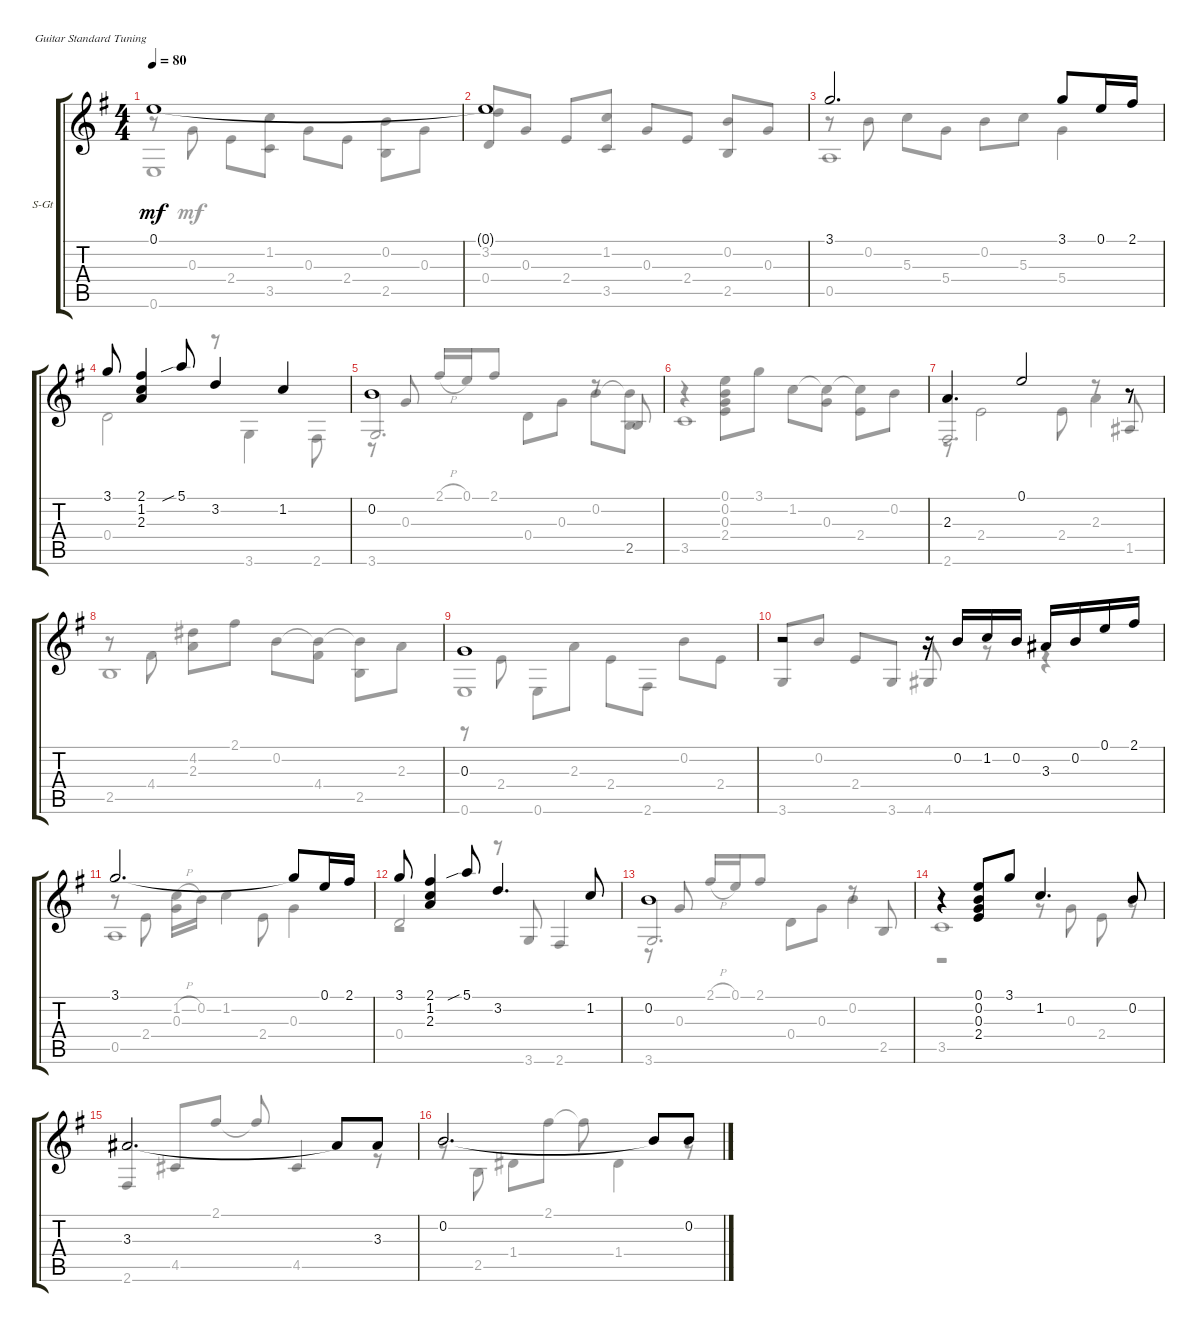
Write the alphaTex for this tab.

\defaultSystemsLayout 4
\bracketExtendMode groupsimilarinstruments
\firstSystemTrackNameOrientation horizontal
\otherSystemsTrackNameOrientation horizontal
\track ("Steel Guitar" "S-Gt") {instrument acousticguitarnylon}
\staff {score tabs}
\tuning (E4 B3 G3 D3 A2 E2)
\voice
\ts (4 4)
\tempo 80
\clef g2
\ks eminor
0.1.1{dy mf} |
0.1{t}.1 |
3.1.2{d} 3.1.8 0.1.16 2.1.16 |
3.1.8 (2.1 1.2 2.3).4 5.1{sib}.8 3.2.4 1.2.4 |
0.2.1 |
|
2.3.4{d} 0.1.2 r.8 |
|
0.3.1 |
r.2 r.16 0.2.16 1.2.16 0.2.16 3.3.16 0.2.16 0.1.16 2.1.16 |
3.1.2{d} 3.1{t}.8 0.1.16 2.1.16 |
3.1.8 (2.1 1.2 2.3).4 5.1{sib}.8 3.2.4{d} 1.2.8 |
0.2.1 |
r.4 (0.1 0.2 0.3 2.4).8 3.1.8 1.2.4{d} 0.2.8 |
3.3.2{d} 3.3{t}.8 3.3.8 |
0.2.2{d} 0.2{t}.8 0.2.8
\voice
\clef g2
\ottava regular
\simile none
\ks eminor
0.6.1{dy mf} |
|
0.5.1 |
0.4.2 r.8 3.6.4 2.6.8 |
3.6.2{d beam invert} r.8{beam invert} 2.5.8{beam invert} |
3.5.1 |
2.6.2{d beam invert} r.8{beam invert} 1.5.8{beam invert} |
2.5.1 |
0.6.1 |
|
0.5.1 |
0.4.2{beam invert} r.8{beam invert} 3.6.8{beam invert} 2.6.4{beam invert} |
3.6.2{d beam invert} r.8{beam invert} 2.5.8{beam invert} |
3.5.1 |
|
\voice
\clef g2
\ottava regular
\simile none
\ks eminor
r.8{dy mf} 0.3.8 2.4.8 (1.2 3.5).8 0.3.8 2.4.8 (2.5 0.2).8 0.3.8 |
(3.2 0.4).8{beam invert} 0.3.8 2.4.8{beam invert} (1.2 3.5).8 0.3.8{beam invert} 2.4.8 (2.5 0.2).8{beam invert} 0.3.8 |
r.8 0.2.8 5.3.8 5.4.8 0.2.8 5.3.8 5.4.4 |
|
r.8 0.3.8 2.1{h}.16{beam invert} 0.1.16 2.1.8 0.4.8 0.3.8 0.2.8 (2.5 0.2{t}).8 |
r.4 (2.4 0.3 0.2 0.1).8 3.1.8 1.2.8 (1.2{t} 0.3).8 (1.2{t} 2.4).8 0.2.8 |
r.8 2.4.2 2.4.8 2.3.4 |
r.8 4.4.8 (4.2 2.3).8 2.1.8 0.2.8 (0.2{t} 4.4).8 (0.2{t} 2.5).8 2.3.8 |
r.8 2.4.8 0.6.8 2.3.8 2.4.8 2.6.8 0.2.8 2.4.8 |
3.6.8{beam invert} 0.2.8 2.4.8{beam invert} 3.6.8 4.6.8{beam invert} r.8{beam invert} r.4{beam invert} |
r.8 2.4.8 (1.2{h} 0.3).16 0.2.16 1.2.4 2.4.8 0.3.4 |
r.1 |
r.8 0.3.8 2.1{h}.16{beam invert} 0.1.16 2.1.8 0.4.8 0.3.8 0.2.4 |
r.2 r.8 0.3.8 2.4.8 r.8 |
2.6.4{beam invert} 4.5.8{beam invert} 2.1.8 2.1{t}.8{beam invert} 4.5.4{beam invert} r.8{beam invert} |
r.8 2.5.8 1.4.8 2.1.8 2.1{t}.8 1.4.4 r.8
